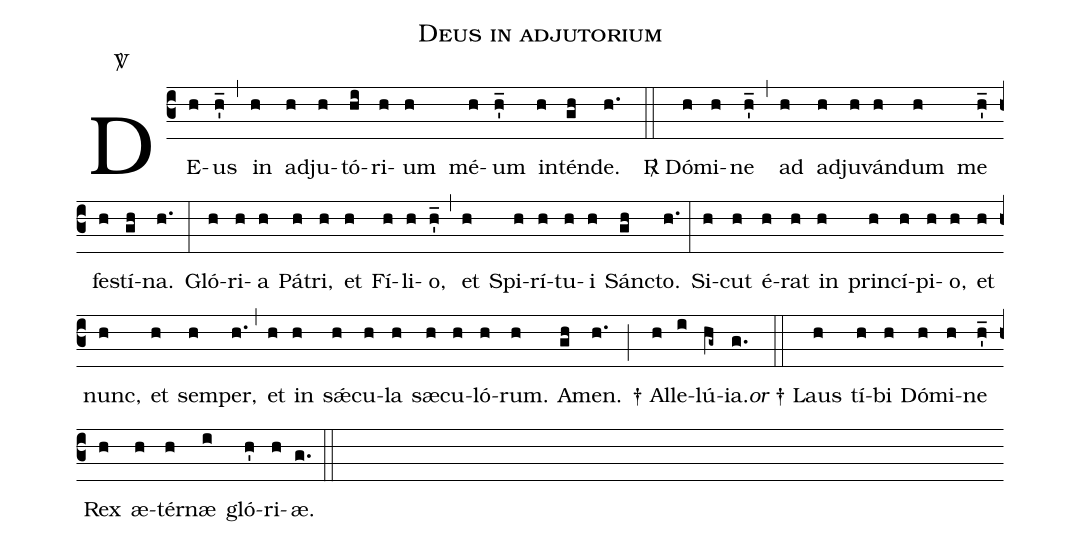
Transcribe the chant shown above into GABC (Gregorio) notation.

name: Deus in adjutorium;
office-part: beginning;
annotation: \Vbar;
%%
% The syntax in this part is called gabc. Please refer to http://home.gna.org/gregorio/gabc/#basis

DE(c3h)us(h'_) (,) in(h) ad(h)ju(h)tó(hi)ri(h)um(h) mé(h)um(h'_) in(h)tén(gh)de. (h.) (::)

<sp>R/</sp>~Dó(h)mi(h)ne(h'_) (,) ad(h) ad(h)ju(h)ván(h)dum(h) me(h'_) fe(h)stí(gh)na.(h.) (:)

Gló(h)ri(h)a(h) Pá(h)tri,(h) et(h) Fí(h)li(h)o,(h'_) (,) et(h) Spi(h)rí(h)tu(h)i(h) Sán(gh)cto.(h.) (:)

Si(h)cut(h) é(h)rat(h) in(h) prin(h)cí(h)pi(h)o,(h) et(h) nunc,(h) et(h) sem(h)per,(h.) (,) et(h) in(h) s<sp>'ae</sp>(h)cu(h)la(h) sæ(h)cu(h)ló(h)rum.(h) A(gh)men.(h.)

(;) <v>\dag{}</v> Al(h)le(i)lú(hg~)ia.(g.) (::)

<v>\hspace{-1ex}</v><i>or</i> <v>\dag{}</v>
L{au}s(h) tí(h)bi(h) Dó(h)mi(h)ne(h'_) Rex(h) æ(h)tér(h)næ(i) gló(h')ri(h)æ.(g.) (::)
